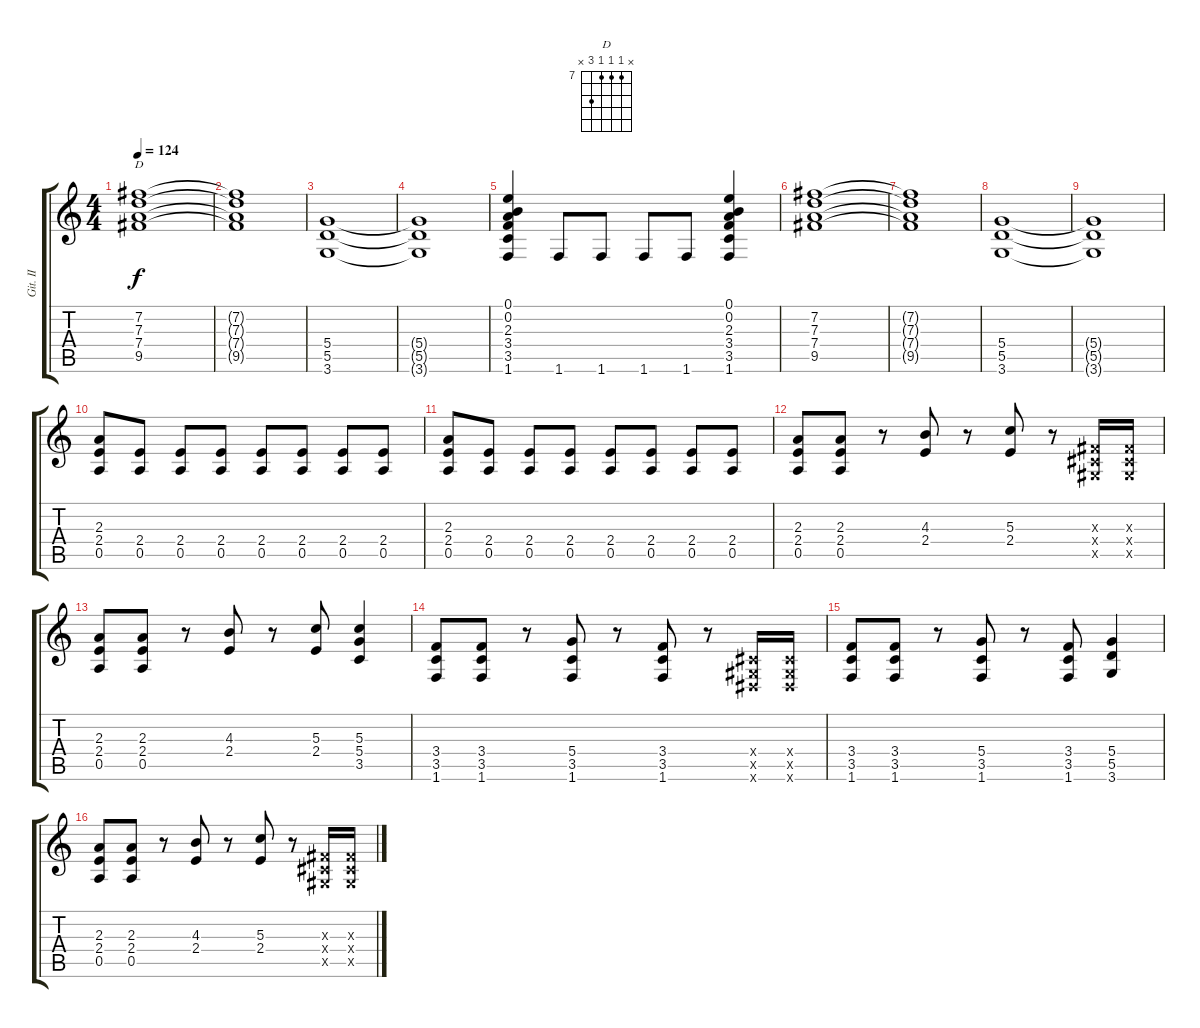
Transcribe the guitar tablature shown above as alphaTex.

\track ("Git. II" "Git. II") {instrument overdrivenguitar}
\staff {score tabs}
\tuning (E4 B3 G3 D3 A2 E2) {hide}
\chord ("D" x 7 7 7 9 x) {firstfret 7}
\ts (4 4)
\tempo 124
\clef g2
\ks c
(7.2 7.3 7.4 9.5).1{ch "D" dy f} |
(7.2{t} 7.3{t} 7.4{t} 9.5{t}).1 |
(5.4 5.5 3.6).1 |
(5.4{t} 5.5{t} 3.6{t}).1 |
(0.1 0.2 2.3 3.4 3.5 1.6).4 1.6.8 1.6.8 1.6.8 1.6.8 (0.1 0.2 2.3 3.4 3.5 1.6).4 |
(7.2 7.3 7.4 9.5).1 |
(7.2{t} 7.3{t} 7.4{t} 9.5{t}).1 |
(5.4 5.5 3.6).1 |
(5.4{t} 5.5{t} 3.6{t}).1 |
(2.3 2.4 0.5).8 (2.4 0.5).8 (2.4 0.5).8 (2.4 0.5).8 (2.4 0.5).8 (2.4 0.5).8 (2.4 0.5).8 (2.4 0.5).8 |
(2.3 2.4 0.5).8 (2.4 0.5).8 (2.4 0.5).8 (2.4 0.5).8 (2.4 0.5).8 (2.4 0.5).8 (2.4 0.5).8 (2.4 0.5).8 |
(2.3 2.4 0.5).8 (2.3 2.4 0.5).8 r.8 (4.3 2.4).8 r.8 (5.3 2.4).8 r.8 (-1.3{x} -1.4{x} -1.5{x}).16 (-1.3{x} -1.4{x} -1.5{x}).16 |
(2.3 2.4 0.5).8 (2.3 2.4 0.5).8 r.8 (4.3 2.4).8 r.8 (5.3 2.4).8 (5.3 5.4 3.5).4 |
(3.4 3.5 1.6).8 (3.4 3.5 1.6).8 r.8 (5.4 3.5 1.6).8 r.8 (3.4 3.5 1.6).8 r.8 (-1.4{x} -1.5{x} -1.6{x}).16 (-1.4{x} -1.5{x} -1.6{x}).16 |
(3.4 3.5 1.6).8 (3.4 3.5 1.6).8 r.8 (5.4 3.5 1.6).8 r.8 (3.4 3.5 1.6).8 (5.4 5.5 3.6).4 |
(2.3 2.4 0.5).8 (2.3 2.4 0.5).8 r.8 (4.3 2.4).8 r.8 (5.3 2.4).8 r.8 (-1.3{x} -1.4{x} -1.5{x}).16 (-1.3{x} -1.4{x} -1.5{x}).16
